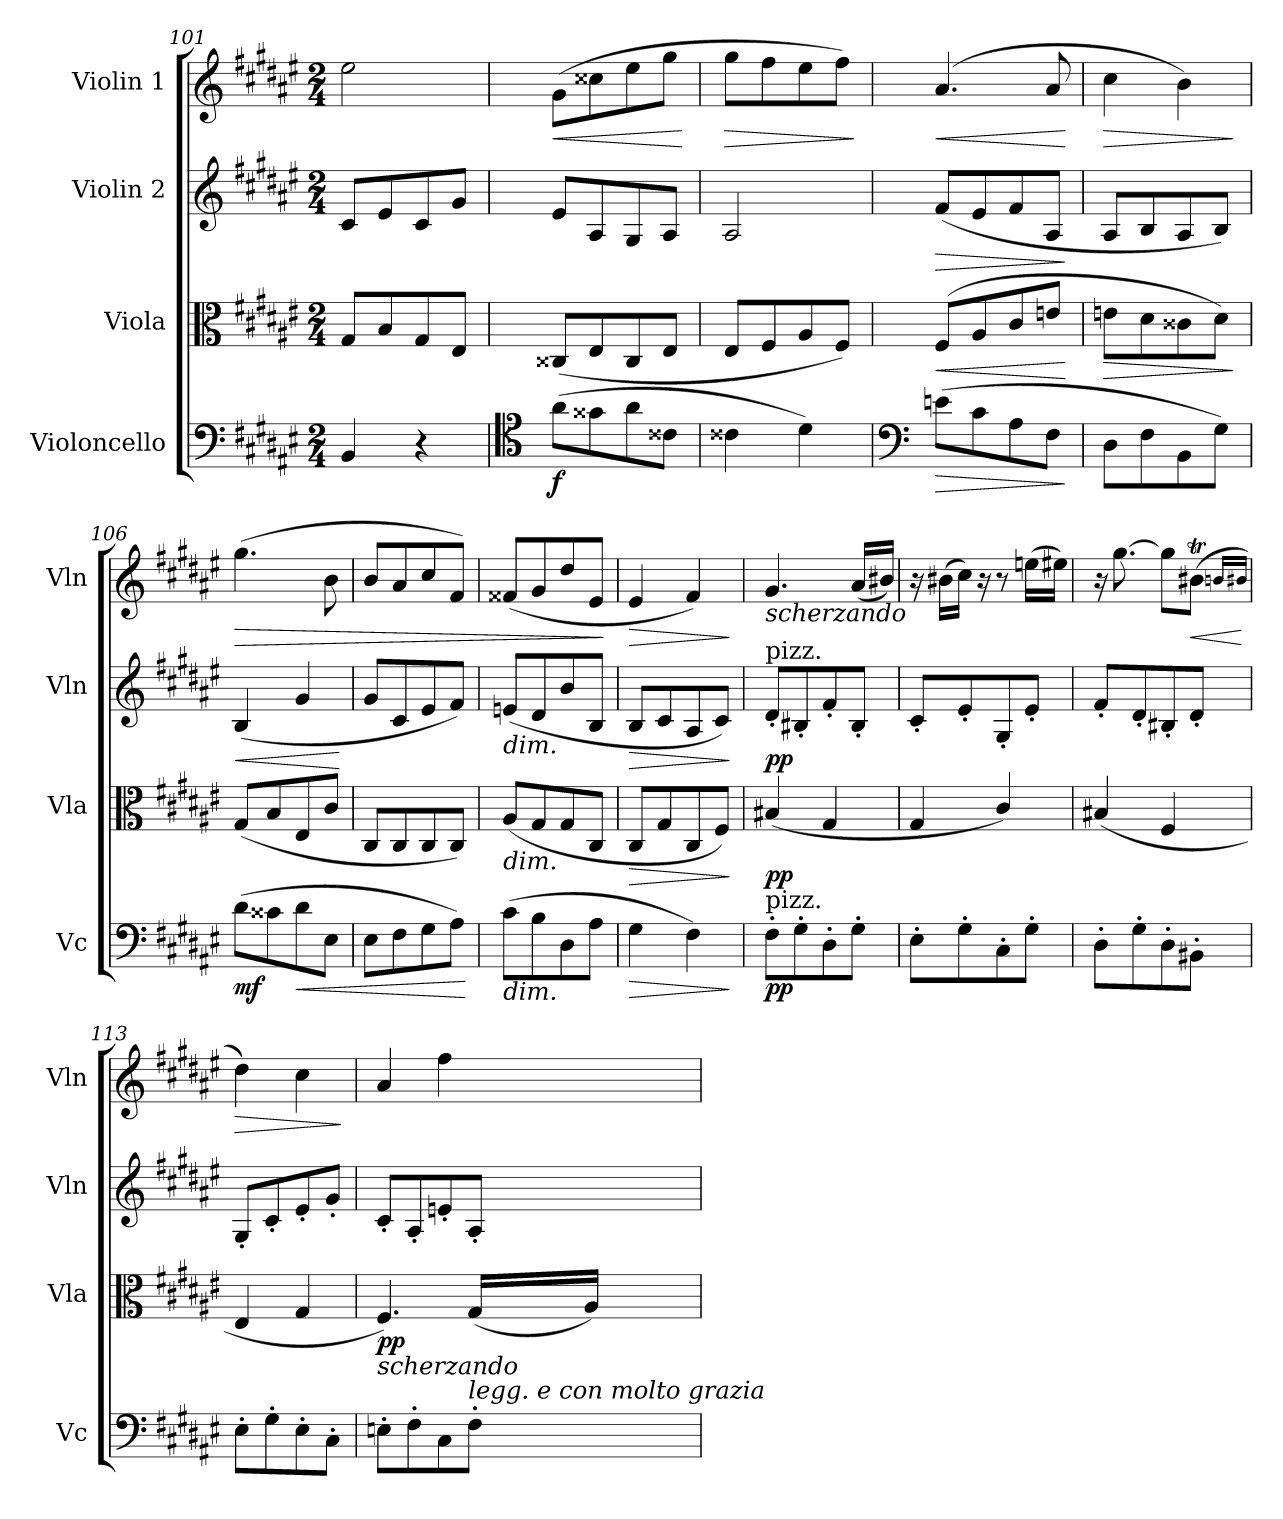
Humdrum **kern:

**kern	**dynam	**kern	**dynam	**kern	**dynam	**kern	**dynam
*part4	*part4	*part3	*part3	*part2	*part2	*part1	*part1
*staff4	*staff4	*staff3	*staff3	*staff2	*staff2	*staff1	*staff1
*I"Violoncello	*	*I"Viola	*	*I"Violin 2	*	*I"Violin 1	*
*I'Vc	*	*I'Vla	*	*I'Vln	*	*I'Vln	*
*clefF4	*	*clefC3	*	*clefG2	*	*clefG2	*
*k[f#c#g#d#a#e#]	*	*k[f#c#g#d#a#e#]	*	*k[f#c#g#d#a#e#]	*	*k[f#c#g#d#a#e#]	*
*M2/4	*	*M2/4	*	*M2/4	*	*M2/4	*
=101	=101	=101	=101	=101	=101	=101	=101
4BB/	.	8G#/L	.	8c#/L	.	2ee#\	.
.	.	8B/	.	8e#/	.	.	.
4r	.	8G#/	.	8c#/	.	.	.
.	.	8E#/J	.	8g#/J	.	.	.
=102	=102	=102	=102	=102	=102	=102	=102
*clefC4	*	*	*	*	*	*	*
!	!LO:DY:b	!	!	!	!	!	!LO:HP:b
(>8a#\L	f	(<8C##X/L	.	8e#/L	.	(8g#\L	<
8g##X\	.	8E#/	.	8A#/	.	8cc##X\	.
8a#\	.	8C##/	.	8G#/	.	8ee#\	.
8c##X\J	.	8E#/J	.	8A#/J	.	8gg#\J	.
.	.	.	.	.	.	.	[
=103	=103	=103	=103	=103	=103	=103	=103
!	!	!	!	!	!	!	!LO:HP:b
4c##X\	.	8E#/L	.	2A#/	.	8gg#\L	>
.	.	8F#/	.	.	.	8ff#\	.
4d#\)	.	8A#/	.	.	.	8ee#\	.
.	.	8F#/J)	.	.	.	8ff#\J)	.
.	.	.	.	.	.	.	]
!!LO:LB:g=z
=104	=104	=104	=104	=104	=104	=104	=104
*clefF4	*	*	*	*	*	*	*
!	!LO:HP:b	!	!LO:HP:b	!	!LO:HP:b	!	!LO:HP:b
(>8en\L	>	(>8F#/L	<	(<8f#/L	>	(4.a#/	<
8c#\	.	8A#/	.	8e#/	.	.	.
8A#\	.	8c#/	.	8f#/	.	.	.
8F#\J	.	8en/J	.	8A#/J	.	8a#/	.
.	]	.	[	.	]	.	[
=105	=105	=105	=105	=105	=105	=105	=105
!	!	!	!LO:HP:b	!	!	!	!LO:HP:b
8D#\L	.	8en\L	>	8A#/L	.	4cc#\	>
8F#\	.	8d#\	.	8B/	.	.	.
8BB\	.	8c##X\	.	8A#/	.	4b\)	.
8G#\J)	.	8d#\J)	.	8B/J)	.	.	.
.	.	.	]	.	.	.	]
=106	=106	=106	=106	=106	=106	=106	=106
!	!LO:DY:b	!	!	!	!LO:HP:b	!	!LO:HP:b
(>8d#\L	mf	(<8G#/L	.	(<4B/	<	(4.gg#\	>
8c##X\	.	8B/	.	.	.	.	.
!	!LO:HP:b	!	!	!	!	!	!
8d#\	<	8E#/	.	4g#/	.	.	.
8E#\J	.	8c#/J	.	.	.	8b\	.
.	.	.	.	.	[	.	.
=107	=107	=107	=107	=107	=107	=107	=107
8E#\L	.	8C#/L	.	8g#/L	.	8b/L	.
8F#\	.	8C#/	.	8c#/	.	8a#/	.
8G#\	.	8C#/	.	8e#/	.	8cc#/	.
8A#\J)	.	8C#/J)	.	8f#/J)	.	8f#/J)	.
.	[	.	.	.	.	.	.
=108	=108	=108	=108	=108	=108	=108	=108
!	!	!	!	!LO:TX:b:i:t=dim.	!	!	!
!	!	!LO:TX:b:i:t=dim.	!	!	!	!	!
!LO:TX:b:i:t=dim.	!	!	!	!	!	!	!
(>8c#\L	.	(8A#/L	.	(<8en/L	.	(8f##X/L	.
8B\	.	8G#/	.	8d#/	.	8g#/	.
8D#\	.	8G#/	.	8b/	.	8dd#/	.
8A#\J	.	8C#/J	.	8B/J	.	8e#/J	.
.	.	.	.	.	.	.	]
=109	=109	=109	=109	=109	=109	=109	=109
!	!LO:HP:b	!	!LO:HP:b	!	!LO:HP:b	!	!LO:HP:b
4G#\	>	8C#/L	>	8B/L	>	4e#/	>
.	.	8G#/	.	8c#/	.	.	.
4F#\)	.	8C#/	.	8A#/	.	4f#/)	.
.	.	8F#/J)	.	8c#/J)	.	.	.
.	]	.	]	.	]	.	]
=110	=110	=110	=110	=110	=110	=110	=110
!	!	!	!	!	!	!LO:TX:b:i:t=scherzando	!
!	!	!	!	!LO:TX:a:t=pizz.	!	!	!
!LO:TX:a:t=pizz.	!	!	!	!	!	!	!
!	!LO:DY:b	!	!LO:DY:b	!	!LO:DY:b	!	!LO:DY:b
!	!	!	!	!	!	!	!LO:DY:n=1:b
8F#'\L	pp	(<4B#X/	pp	8d#'/L	pp	4.g#/	pp other-dynamics
8G#'\	.	.	.	8B#X'/	.	.	.
8D#'\	.	4G#/	.	8f#'/	.	.	.
8G#'\J	.	.	.	8B#'/J	.	(16a#/LL	.
.	.	.	.	.	.	16b#X/JJ)	.
=111	=111	=111	=111	=111	=111	=111	=111
8E#'\L	.	4G#/	.	8c#'/L	.	16r	.
.	.	.	.	.	.	(16b#X\LL	.
8G#'\	.	.	.	8e#'/	.	16cc#\JJ)	.
.	.	.	.	.	.	16r	.
8C#'\	.	4c#/)	.	8G#'/	.	8r	.
8G#'\J	.	.	.	8e#'/J	.	(16een\LL	.
.	.	.	.	.	.	16ee#X\JJ)	.
=112	=112	=112	=112	=112	=112	=112	=112
8D#'\L	.	(<4B#X/	.	8f#'/L	.	16r	.
.	.	.	.	.	.	[>8.gg#\	.
8G#'\	.	.	.	8d#'/	.	.	.
8D#'\	.	4F#/	.	8B#X'/	.	8gg#\L]	.
!	!	!	!	!	!	!	!LO:HP:b
8BB#X'\J	.	.	.	8d#'/J	.	(8b#Xt\J	<
.	.	.	.	.	.	16qbn/LL	.
.	.	.	.	.	.	16qb#X/JJ	.
.	.	.	.	.	.	.	[
=113	=113	=113	=113	=113	=113	=113	=113
!	!	!	!	!	!	!	!LO:HP:b
8E#'\L	.	4E#/	.	8G#'/L	.	4dd#\)	>
8G#'\	.	.	.	8c#'/	.	.	.
8E#'\	.	4G#/	.	8e#'/	.	4cc#\	.
8C#'\J	.	.	.	8g#'/J	.	.	.
.	.	.	.	.	.	.	]
!!LO:LB:g=z
=114	=114	=114	=114	=114	=114	=114	=114
!	!	!LO:TX:b:i:t=scherzando	!	!	!	!	!
!	!	!	!LO:DY:b	!	!	!	!
8En'\L	.	4.F#/)	pp	8c#'/L	.	4a#/	.
8F#'\	.	.	.	8A#'/	.	.	.
8C#\	.	.	.	8en'/	.	4ff#\	.
!	!	!LO:TX:b:i:t=legg. e con molto grazia	!	!	!	!	!
8F#'\J	.	(16G#/LL	.	8A#'/J	.	.	.
.	.	16A#/JJ)	.	.	.	.	.
=	=	=	=	=	=	=	=
*-	*-	*-	*-	*-	*-	*-	*-
